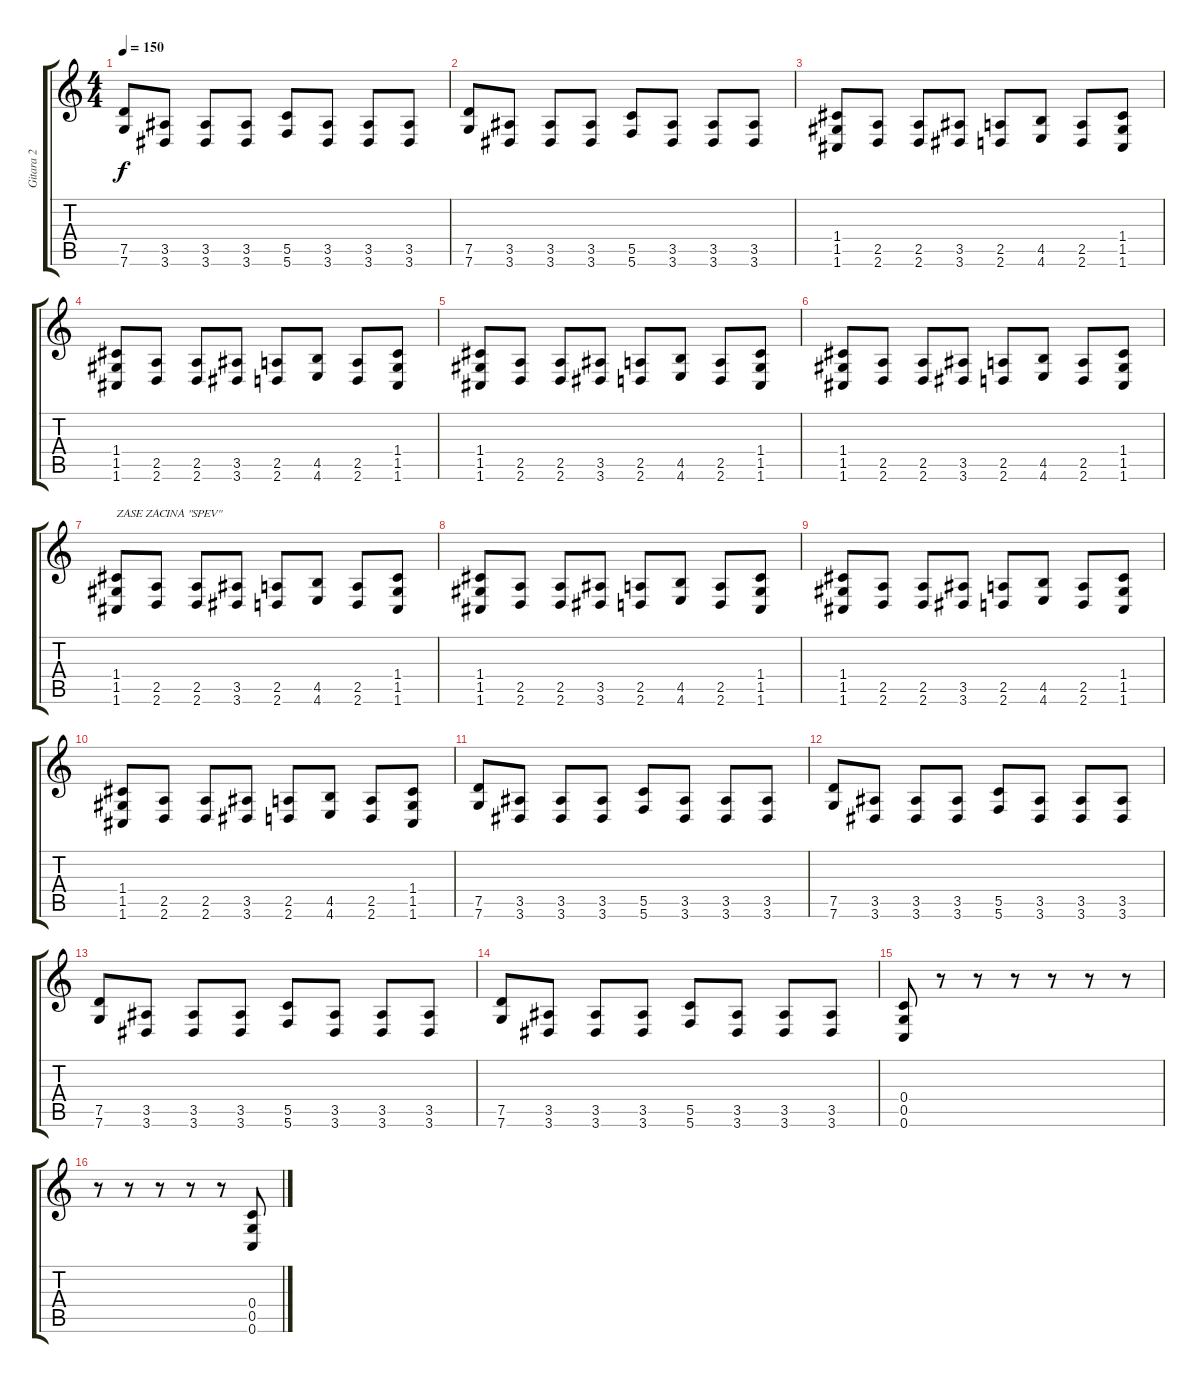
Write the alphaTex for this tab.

\track ("Gitara 2 " "Gitara 2 ") {instrument overdrivenguitar}
\staff {score tabs}
\tuning (D4 A3 F3 C3 G2 C2) {hide}
\ts (4 4)
\tempo 150
\clef g2
\ks c
(7.5 7.6).8{dy f} (3.5 3.6).8 (3.5 3.6).8 (3.5 3.6).8 (5.5 5.6).8 (3.5 3.6).8 (3.5 3.6).8 (3.5 3.6).8 |
(7.5 7.6).8 (3.5 3.6).8 (3.5 3.6).8 (3.5 3.6).8 (5.5 5.6).8 (3.5 3.6).8 (3.5 3.6).8 (3.5 3.6).8 |
(1.4 1.5 1.6).8 (2.5 2.6).8 (2.5 2.6).8 (3.5 3.6).8 (2.5 2.6).8 (4.5 4.6).8 (2.5 2.6).8 (1.4 1.5 1.6).8 |
(1.4 1.5 1.6).8 (2.5 2.6).8 (2.5 2.6).8 (3.5 3.6).8 (2.5 2.6).8 (4.5 4.6).8 (2.5 2.6).8 (1.4 1.5 1.6).8 |
(1.4 1.5 1.6).8 (2.5 2.6).8 (2.5 2.6).8 (3.5 3.6).8 (2.5 2.6).8 (4.5 4.6).8 (2.5 2.6).8 (1.4 1.5 1.6).8 |
(1.4 1.5 1.6).8 (2.5 2.6).8 (2.5 2.6).8 (3.5 3.6).8 (2.5 2.6).8 (4.5 4.6).8 (2.5 2.6).8 (1.4 1.5 1.6).8 |
(1.4 1.5 1.6).8{txt "ZASE ZACINA \"SPEV\""} (2.5 2.6).8 (2.5 2.6).8 (3.5 3.6).8 (2.5 2.6).8 (4.5 4.6).8 (2.5 2.6).8 (1.4 1.5 1.6).8 |
(1.4 1.5 1.6).8 (2.5 2.6).8 (2.5 2.6).8 (3.5 3.6).8 (2.5 2.6).8 (4.5 4.6).8 (2.5 2.6).8 (1.4 1.5 1.6).8 |
(1.4 1.5 1.6).8 (2.5 2.6).8 (2.5 2.6).8 (3.5 3.6).8 (2.5 2.6).8 (4.5 4.6).8 (2.5 2.6).8 (1.4 1.5 1.6).8 |
(1.4 1.5 1.6).8 (2.5 2.6).8 (2.5 2.6).8 (3.5 3.6).8 (2.5 2.6).8 (4.5 4.6).8 (2.5 2.6).8 (1.4 1.5 1.6).8 |
(7.5 7.6).8 (3.5 3.6).8 (3.5 3.6).8 (3.5 3.6).8 (5.5 5.6).8 (3.5 3.6).8 (3.5 3.6).8 (3.5 3.6).8 |
(7.5 7.6).8 (3.5 3.6).8 (3.5 3.6).8 (3.5 3.6).8 (5.5 5.6).8 (3.5 3.6).8 (3.5 3.6).8 (3.5 3.6).8 |
(7.5 7.6).8 (3.5 3.6).8 (3.5 3.6).8 (3.5 3.6).8 (5.5 5.6).8 (3.5 3.6).8 (3.5 3.6).8 (3.5 3.6).8 |
(7.5 7.6).8 (3.5 3.6).8 (3.5 3.6).8 (3.5 3.6).8 (5.5 5.6).8 (3.5 3.6).8 (3.5 3.6).8 (3.5 3.6).8 |
(0.4 0.5 0.6).8 r.8 r.8 r.8 r.8 r.8 r.8 |
r.8 r.8 r.8 r.8 r.8 (0.4 0.5 0.6).8
